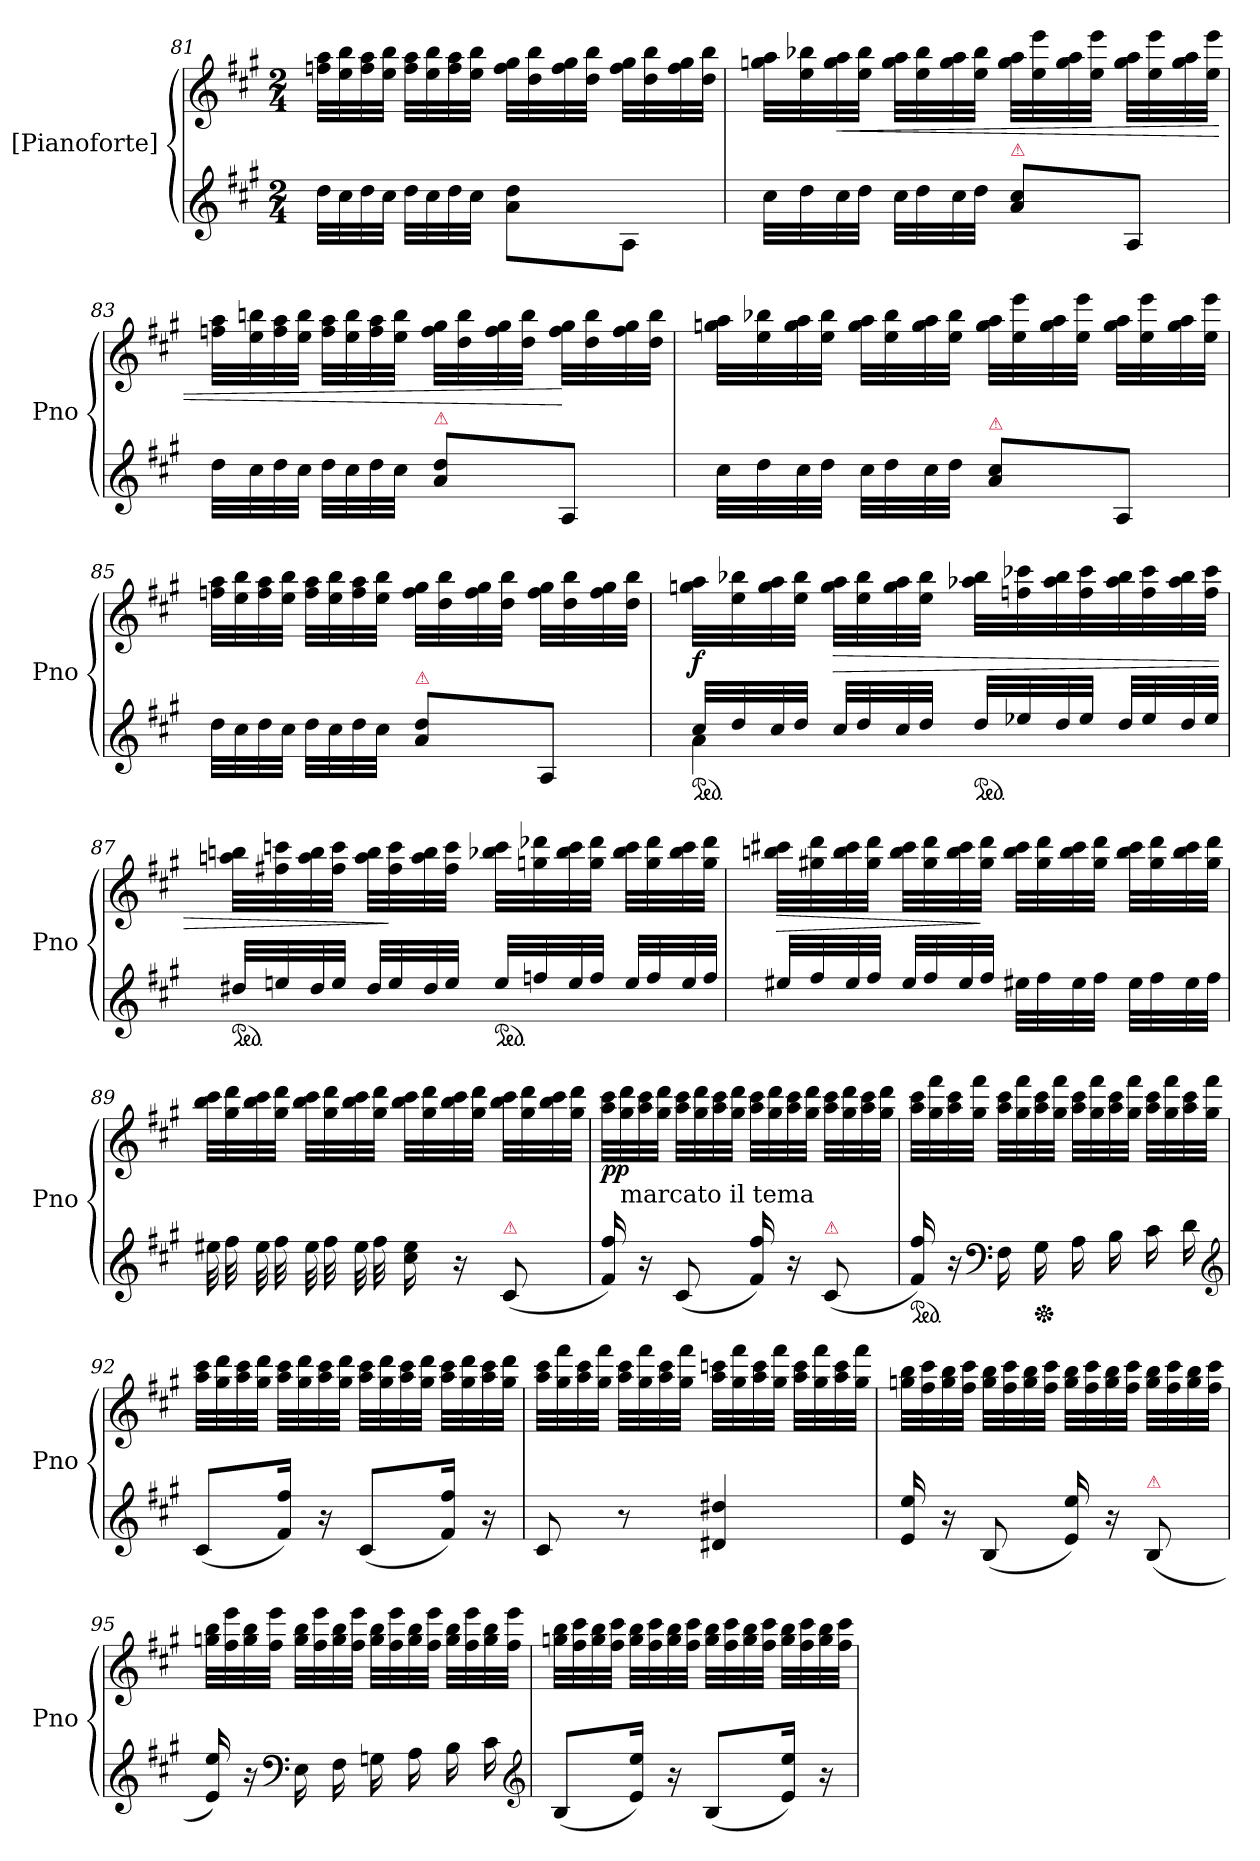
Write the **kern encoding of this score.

**kern	**kern	**dynam
*part2	*part1	*part1
*staff2	*staff1	*staff1
*	*I"[Pianoforte]	*
*	*I'Pno	*
*clefG2	*clefG2	*
*k[f#c#g#]	*k[f#c#g#]	*
*M2/4	*M2/4	*
=81	=81	=81
32dd\LLL	32ffn\ 32aa\LLL	.
32cc#\	32ee\ 32bb\	.
32dd\	32ff\ 32aa\	.
32cc#\JJJ	32ee\ 32bb\JJJ	.
32dd\LLL	32ff\ 32aa\LLL	.
32cc#\	32ee\ 32bb\	.
32dd\	32ff\ 32aa\	.
32cc#\JJJ	32ee\ 32bb\JJJ	.
8a\ 8dd\L	32ff\ 32gg#\LLL	.
.	32dd\ 32bb\	.
.	32ff\ 32gg#\	.
.	32dd\ 32bb\JJJ	.
8A\J	32ff\ 32gg#\LLL	.
.	32dd\ 32bb\	.
.	32ff\ 32gg#\	.
.	32dd\ 32bb\JJJ	.
=82	=82	=82
32cc#\LLL	32ggn\ 32aa\LLL	.
32dd\	32ee\ 32bb-X\	.
!	!	!LO:HP:b
32cc#\	32gg\ 32aa\	<
32dd\JJJ	32ee\ 32bb-\JJJ	.
32cc#\LLL	32gg\ 32aa\LLL	.
32dd\	32ee\ 32bb-\	.
32cc#\	32gg\ 32aa\	.
32dd\JJJ	32ee\ 32bb-\JJJ	.
!LO:TX:a:color=crimson:t=⚠	!	!
8a\ 8cc#\L	32gg\ 32aa\LLL	.
.	32ee\ 32eee\	.
.	32gg\ 32aa\	.
.	32ee\ 32eee\JJJ	.
8A/J	32gg\ 32aa\LLL	.
.	32ee\ 32eee\	.
.	32gg\ 32aa\	.
.	32ee\ 32eee\JJJ	.
=83	=83	=83
32dd\LLL	32ffn\ 32aa\LLL	.
32cc#\	32ee\ 32bbn\	.
32dd\	32ff\ 32aa\	.
32cc#\JJJ	32ee\ 32bb\JJJ	.
32dd\LLL	32ff\ 32aa\LLL	.
32cc#\	32ee\ 32bb\	.
32dd\	32ff\ 32aa\	.
32cc#\JJJ	32ee\ 32bb\JJJ	.
!LO:TX:a:color=crimson:t=⚠	!	!
8a\ 8dd\L	32ff\ 32gg#\LLL	.
.	32dd\ 32bb\	.
.	32ff\ 32gg#\	.
.	32dd\ 32bb\JJJ	.
8A/J	32ff\ 32gg#\LLL	[
.	32dd\ 32bb\	.
.	32ff\ 32gg#\	.
.	32dd\ 32bb\JJJ	.
=84	=84	=84
32cc#\LLL	32ggn\ 32aa\LLL	.
32dd\	32ee\ 32bb-X\	.
32cc#\	32gg\ 32aa\	.
32dd\JJJ	32ee\ 32bb-\JJJ	.
32cc#\LLL	32gg\ 32aa\LLL	.
32dd\	32ee\ 32bb-\	.
32cc#\	32gg\ 32aa\	.
32dd\JJJ	32ee\ 32bb-\JJJ	.
!LO:TX:a:color=crimson:t=⚠	!	!
8a\ 8cc#\L	32gg\ 32aa\LLL	.
.	32ee\ 32eee\	.
.	32gg\ 32aa\	.
.	32ee\ 32eee\JJJ	.
8A/J	32gg\ 32aa\LLL	.
.	32ee\ 32eee\	.
.	32gg\ 32aa\	.
.	32ee\ 32eee\JJJ	.
=85	=85	=85
32dd\LLL	32ffn\ 32aa\LLL	.
32cc#\	32ee\ 32bb\	.
32dd\	32ff\ 32aa\	.
32cc#\JJJ	32ee\ 32bb\JJJ	.
32dd\LLL	32ff\ 32aa\LLL	.
32cc#\	32ee\ 32bb\	.
32dd\	32ff\ 32aa\	.
32cc#\JJJ	32ee\ 32bb\JJJ	.
!LO:TX:a:color=crimson:t=⚠	!	!
8a\ 8dd\L	32ff\ 32gg#\LLL	.
.	32dd\ 32bb\	.
.	32ff\ 32gg#\	.
.	32dd\ 32bb\JJJ	.
8A/J	32ff\ 32gg#\LLL	.
.	32dd\ 32bb\	.
.	32ff\ 32gg#\	.
.	32dd\ 32bb\JJJ	.
=86	=86	=86
*^	*	*
*ped	*	*	*
32cc#/LLL	4a\	32ggn\ 32aa\LLL	f
32dd/	.	32ee\ 32bb-X\	.
32cc#/	.	32gg\ 32aa\	.
32dd/JJJ	.	32ee\ 32bb-\JJJ	.
!	!	!	!LO:HP:b
32cc#/LLL	.	32gg\ 32aa\LLL	>
32dd/	.	32ee\ 32bb-\	.
32cc#/	.	32gg\ 32aa\	.
32dd/JJJ	.	32ee\ 32bb-\JJJ	.
*ped	*	*	*
32dd/LLL	4ryy	32aa-X\ 32bb-\LLL	.
32ee-X/	.	32ffn\ 32ccc-X\	.
32dd/	.	32aa-\ 32bb-\	.
32ee-/JJJ	.	32ff\ 32ccc-\	.
32dd/LLL	.	32aa-\ 32bb-\	.
32ee-/	.	32ff\ 32ccc-\	.
32dd/	.	32aa-\ 32bb-\	.
32ee-/JJJ	.	32ff\ 32ccc-\JJJ	.
*v	*v	*	*
=87	=87	=87
*ped	*	*
32dd#X/LLL	32aan\ 32bbn\LLL	.
32een/	32ff#X\ 32cccn\	.
32dd#/	32aa\ 32bb\	.
32ee/JJJ	32ff#\ 32ccc\JJJ	.
32dd#/LLL	32aa\ 32bb\LLL	.
32ee/	32ff#\ 32ccc\	]
32dd#/	32aa\ 32bb\	.
32ee/JJJ	32ff#\ 32ccc\JJJ	.
*ped	*	*
32ee/LLL	32bb-X\ 32ccc\LLL	.
32ffn/	32ggn\ 32ddd-X\	.
32ee/	32bb-\ 32ccc\	.
32ff/JJJ	32gg\ 32ddd-\JJJ	.
32ee/LLL	32bb-\ 32ccc\LLL	.
32ff/	32gg\ 32ddd-\	.
32ee/	32bb-\ 32ccc\	.
32ff/JJJ	32gg\ 32ddd-\JJJ	.
=88	=88	=88
!	!	!LO:HP:b
32ee#X/LLL	32bbn\ 32ccc#X\LLL	>
32ff#/	32gg#X\ 32ddd\	.
32ee#/	32bb\ 32ccc#\	.
32ff#/JJJ	32gg#\ 32ddd\JJJ	.
32ee#/LLL	32bb\ 32ccc#\LLL	.
32ff#/	32gg#\ 32ddd\	.
32ee#/	32bb\ 32ccc#\	.
32ff#/JJJ	32gg#\ 32ddd\JJJ	]
32ee#X\LLL	32bb\ 32ccc#\LLL	.
32ff#\	32gg#\ 32ddd\	.
32ee#\	32bb\ 32ccc#\	.
32ff#\JJJ	32gg#\ 32ddd\JJJ	.
32ee#\LLL	32bb\ 32ccc#\LLL	.
32ff#\	32gg#\ 32ddd\	.
32ee#\	32bb\ 32ccc#\	.
32ff#\JJJ	32gg#\ 32ddd\JJJ	.
=89	=89	=89
32ee#X\	32bb\ 32ccc#\LLL	.
32ff#\	32gg#\ 32ddd\	.
32ee#\	32bb\ 32ccc#\	.
32ff#\	32gg#\ 32ddd\JJJ	.
32ee#\	32bb\ 32ccc#\LLL	.
32ff#\	32gg#\ 32ddd\	.
32ee#\	32bb\ 32ccc#\	.
32ff#\	32gg#\ 32ddd\JJJ	.
16cc#\ 16ee#\	32bb\ 32ccc#\LLL	.
.	32gg#\ 32ddd\	.
16r	32bb\ 32ccc#\	.
.	32gg#\ 32ddd\JJJ	.
!LO:TX:a:color=crimson:t=⚠	!	!
(8c#/	32bb\ 32ccc#\LLL	.
.	32gg#\ 32ddd\	.
.	32bb\ 32ccc#\	.
.	32gg#\ 32ddd\JJJ	.
=90	=90	=90
16f#/ 16ff#/)	32aa\ 32ccc#\LLL	pp
!	!LO:TX:b:t=marcato il tema	!
.	32gg#\ 32ddd\	.
16r	32aa\ 32ccc#\	.
.	32gg#\ 32ddd\JJJ	.
(8c#/	32aa\ 32ccc#\LLL	.
.	32gg#\ 32ddd\	.
.	32aa\ 32ccc#\	.
.	32gg#\ 32ddd\JJJ	.
16f#/ 16ff#/)	32aa\ 32ccc#\LLL	.
.	32gg#\ 32ddd\	.
16r	32aa\ 32ccc#\	.
.	32gg#\ 32ddd\JJJ	.
!LO:TX:a:color=crimson:t=⚠	!	!
(8c#/	32aa\ 32ccc#\LLL	.
.	32gg#\ 32ddd\	.
.	32aa\ 32ccc#\	.
.	32gg#\ 32ddd\JJJ	.
=91	=91	=91
*ped	*	*
16f#/ 16ff#/)	32aa\ 32ccc#\LLL	.
.	32gg#\ 32fff#\	.
16r	32aa\ 32ccc#\	.
.	32gg#\ 32fff#\JJJ	.
*clefF4	*	*
16F#\	32aa\ 32ccc#\LLL	.
.	32gg#\ 32fff#\	.
*Xped	*	*
16G#\	32aa\ 32ccc#\	.
.	32gg#\ 32fff#\JJJ	.
16A\	32aa\ 32ccc#\LLL	.
.	32gg#\ 32fff#\	.
16B\	32aa\ 32ccc#\	.
.	32gg#\ 32fff#\JJJ	.
16c#\	32aa\ 32ccc#\LLL	.
.	32gg#\ 32fff#\	.
16d\	32aa\ 32ccc#\	.
.	32gg#\ 32fff#\JJJ	.
*clefG2	*	*
=92	=92	=92
(8c#/L	32aa\ 32ccc#\LLL	.
.	32gg#\ 32ddd\	.
.	32aa\ 32ccc#\	.
.	32gg#\ 32ddd\JJJ	.
16f#/ 16ff#/Jk)	32aa\ 32ccc#\LLL	.
.	32gg#\ 32ddd\	.
16r	32aa\ 32ccc#\	.
.	32gg#\ 32ddd\JJJ	.
(8c#/L	32aa\ 32ccc#\LLL	.
.	32gg#\ 32ddd\	.
.	32aa\ 32ccc#\	.
.	32gg#\ 32ddd\JJJ	.
16f#/ 16ff#/Jk)	32aa\ 32ccc#\LLL	.
.	32gg#\ 32ddd\	.
16r	32aa\ 32ccc#\	.
.	32gg#\ 32ddd\JJJ	.
=93	=93	=93
8c#/	32aa\ 32ccc#\LLL	.
.	32gg#\ 32fff#\	.
.	32aa\ 32ccc#\	.
.	32gg#\ 32fff#\JJJ	.
8r	32aa\ 32ccc#\LLL	.
.	32gg#\ 32fff#\	.
.	32aa\ 32ccc#\	.
.	32gg#\ 32fff#\JJJ	.
4d#X/ 4dd#X/	32aa\ 32cccn\LLL	.
.	32gg#\ 32fff#\	.
.	32aa\ 32ccc\	.
.	32gg#\ 32fff#\JJJ	.
.	32aa\ 32ccc\LLL	.
.	32gg#\ 32fff#\	.
.	32aa\ 32ccc\	.
.	32gg#\ 32fff#\JJJ	.
=94	=94	=94
16e/ 16ee/	32ggn\ 32bb\LLL	.
.	32ff#\ 32ccc#\	.
16r	32gg\ 32bb\	.
.	32ff#\ 32ccc#\JJJ	.
(8B/	32gg\ 32bb\LLL	.
.	32ff#\ 32ccc#\	.
.	32gg\ 32bb\	.
.	32ff#\ 32ccc#\JJJ	.
16e/ 16ee/)	32gg\ 32bb\LLL	.
.	32ff#\ 32ccc#\	.
16r	32gg\ 32bb\	.
.	32ff#\ 32ccc#\JJJ	.
!LO:TX:a:color=crimson:t=⚠	!	!
(8B/	32gg\ 32bb\LLL	.
.	32ff#\ 32ccc#\	.
.	32gg\ 32bb\	.
.	32ff#\ 32ccc#\JJJ	.
=95	=95	=95
16e/ 16ee/)	32ggn\ 32bb\LLL	.
.	32ff#\ 32eee\	.
16r	32gg\ 32bb\	.
.	32ff#\ 32eee\JJJ	.
*clefF4	*	*
16E\	32gg\ 32bb\LLL	.
.	32ff#\ 32eee\	.
16F#\	32gg\ 32bb\	.
.	32ff#\ 32eee\JJJ	.
16Gn\	32gg\ 32bb\LLL	.
.	32ff#\ 32eee\	.
16A\	32gg\ 32bb\	.
.	32ff#\ 32eee\JJJ	.
16B\	32gg\ 32bb\LLL	.
.	32ff#\ 32eee\	.
16c#\	32gg\ 32bb\	.
.	32ff#\ 32eee\JJJ	.
*clefG2	*	*
=96	=96	=96
(8B/L	32ggn\ 32bb\LLL	.
.	32ff#\ 32ccc#\	.
.	32gg\ 32bb\	.
.	32ff#\ 32ccc#\JJJ	.
16e/ 16ee/Jk)	32gg\ 32bb\LLL	.
.	32ff#\ 32ccc#\	.
16r	32gg\ 32bb\	.
.	32ff#\ 32ccc#\JJJ	.
(8B/L	32gg\ 32bb\LLL	.
.	32ff#\ 32ccc#\	.
.	32gg\ 32bb\	.
.	32ff#\ 32ccc#\JJJ	.
16e/ 16ee/Jk)	32gg\ 32bb\LLL	.
.	32ff#\ 32ccc#\	.
16r	32gg\ 32bb\	.
.	32ff#\ 32ccc#\JJJ	.
=	=	=
*-	*-	*-
